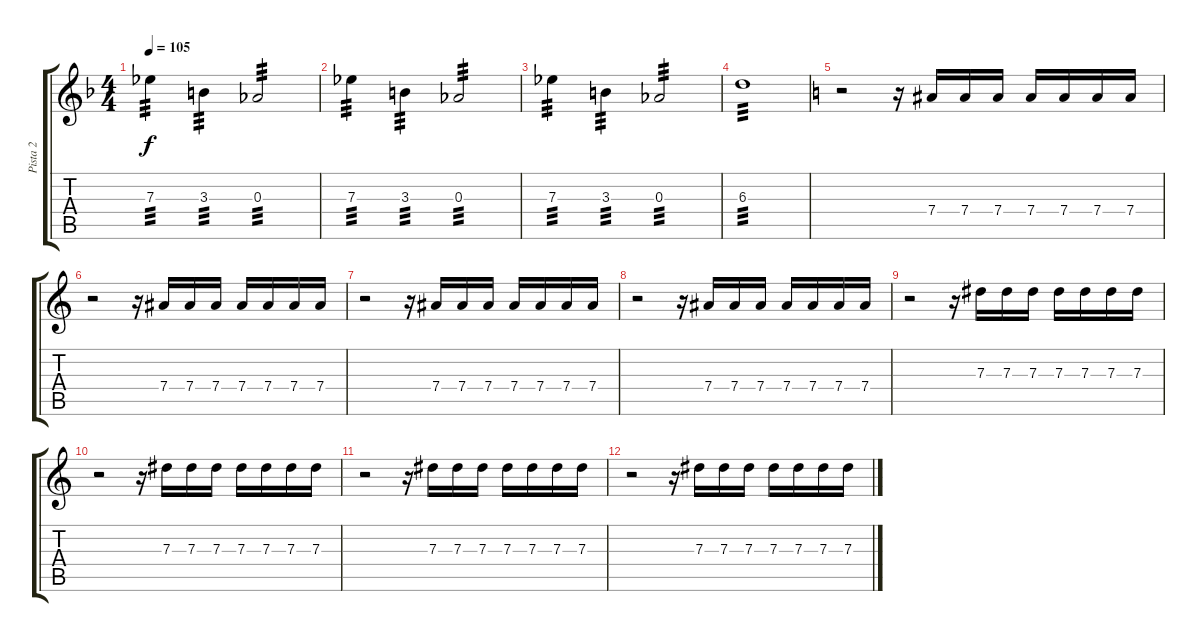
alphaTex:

\track ("Pista 2" "Pista 2") {instrument distortionguitar}
\staff {score tabs}
\tuning (F4 C4 Ab3 Eb3 Bb2 F2) {hide}
\ts (4 4)
\tempo 105
\clef g2
\ks f
7.3.4{tp 3 dy f} 3.3.4{tp 3} 0.3.2{tp 3} |
7.3.4{tp 3} 3.3.4{tp 3} 0.3.2{tp 3} |
7.3.4{tp 3} 3.3.4{tp 3} 0.3.2{tp 3} |
6.3.1{tp 3} |
\ks c
r.2 r.16 7.4.16 7.4.16 7.4.16 7.4.16 7.4.16 7.4.16 7.4.16 |
r.2 r.16 7.4.16 7.4.16 7.4.16 7.4.16 7.4.16 7.4.16 7.4.16 |
r.2 r.16 7.4.16 7.4.16 7.4.16 7.4.16 7.4.16 7.4.16 7.4.16 |
r.2 r.16 7.4.16 7.4.16 7.4.16 7.4.16 7.4.16 7.4.16 7.4.16 |
r.2 r.16 7.3.16 7.3.16 7.3.16 7.3.16 7.3.16 7.3.16 7.3.16 |
r.2 r.16 7.3.16 7.3.16 7.3.16 7.3.16 7.3.16 7.3.16 7.3.16 |
r.2 r.16 7.3.16 7.3.16 7.3.16 7.3.16 7.3.16 7.3.16 7.3.16 |
r.2 r.16 7.3.16 7.3.16 7.3.16 7.3.16 7.3.16 7.3.16 7.3.16
